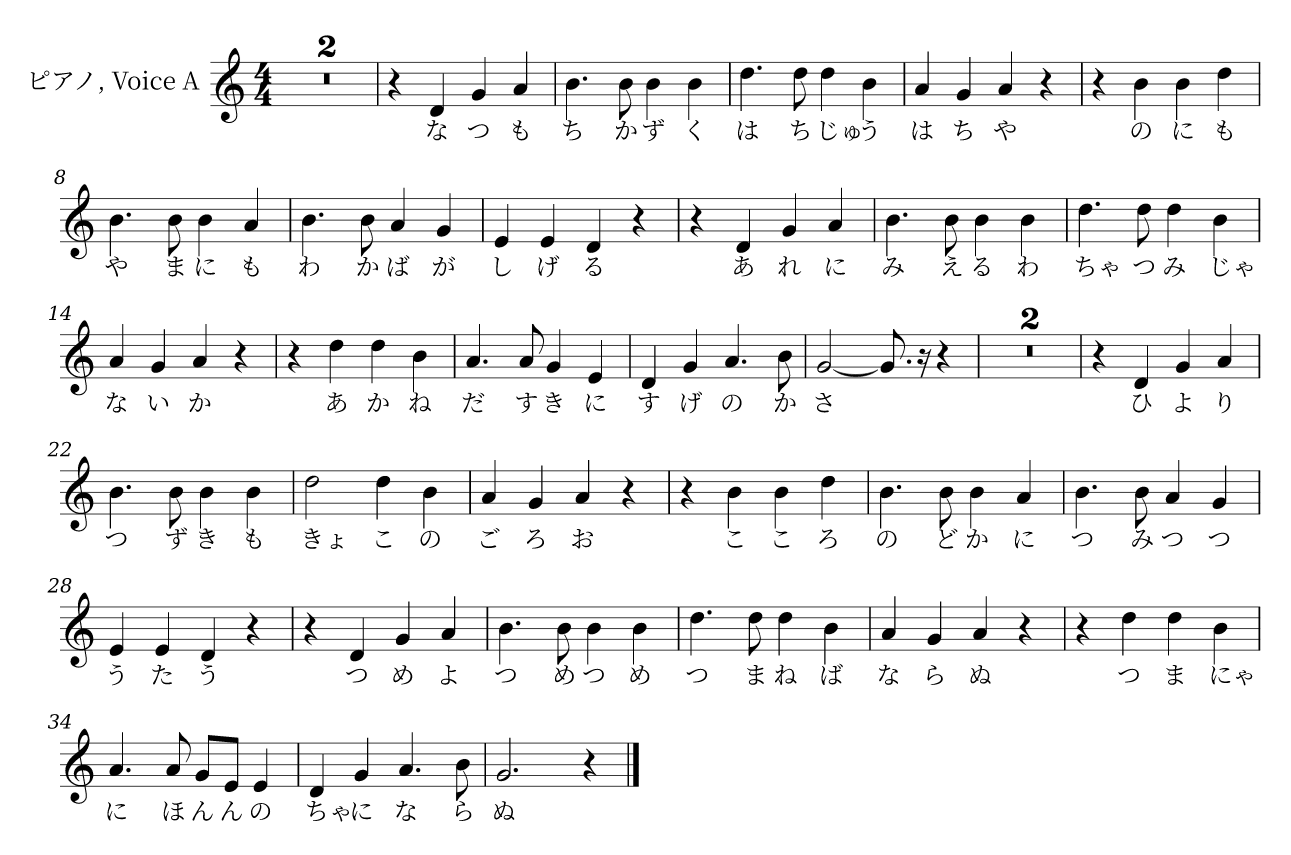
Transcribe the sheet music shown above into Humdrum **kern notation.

**kern	**text
*part1	*part1
*staff1	*staff1
*I"ピアノ, Voice A	*
*clefG2	*
*k[]	*
*M4/4	*
*MM120	*
=1	=1
1r	.
=2	=2
1r	.
=3	=3
4r	.
!	!LO:LY:b
4d/	な
!	!LO:LY:b
4g/	つ
!	!LO:LY:b
4a/	も
=4	=4
!	!LO:LY:b
4.b\	ち
!	!LO:LY:b
8b\	か
!	!LO:LY:b
4b\	ず
!	!LO:LY:b
4b\	く
=5	=5
!	!LO:LY:b
4.dd\	は
!	!LO:LY:b
8dd\	ち
!	!LO:LY:b
4dd\	じゅ
!	!LO:LY:b
4b\	う
=6	=6
!	!LO:LY:b
4a/	は
!	!LO:LY:b
4g/	ち
!	!LO:LY:b
4a/	や
4r	.
=7	=7
4r	.
!	!LO:LY:b
4b\	の
!	!LO:LY:b
4b\	に
!	!LO:LY:b
4dd\	も
=8	=8
!	!LO:LY:b
4.b\	や
!	!LO:LY:b
8b\	ま
!	!LO:LY:b
4b\	に
!	!LO:LY:b
4a/	も
=9	=9
!	!LO:LY:b
4.b\	わ
!	!LO:LY:b
8b\	か
!	!LO:LY:b
4a/	ば
!	!LO:LY:b
4g/	が
=10	=10
!	!LO:LY:b
4e/	し
!	!LO:LY:b
4e/	げ
!	!LO:LY:b
4d/	る
4r	.
!!LO:LB:g=z
=11	=11
4r	.
!	!LO:LY:b
4d/	あ
!	!LO:LY:b
4g/	れ
!	!LO:LY:b
4a/	に
=12	=12
!	!LO:LY:b
4.b\	み
!	!LO:LY:b
8b\	え
!	!LO:LY:b
4b\	る
!	!LO:LY:b
4b\	わ
=13	=13
!	!LO:LY:b
4.dd\	ちゃ
!	!LO:LY:b
8dd\	つ
!	!LO:LY:b
4dd\	み
!	!LO:LY:b
4b\	じゃ
=14	=14
!	!LO:LY:b
4a/	な
!	!LO:LY:b
4g/	い
!	!LO:LY:b
4a/	か
4r	.
=15	=15
4r	.
!	!LO:LY:b
4dd\	あ
!	!LO:LY:b
4dd\	か
!	!LO:LY:b
4b\	ね
=16	=16
!	!LO:LY:b
4.a/	だ
!	!LO:LY:b
8a/	す
!	!LO:LY:b
4g/	き
!	!LO:LY:b
4e/	に
=17	=17
!	!LO:LY:b
4d/	す
!	!LO:LY:b
4g/	げ
!	!LO:LY:b
4.a/	の
!	!LO:LY:b
8b\	か
=18	=18
!	!LO:LY:b
[2g/	さ
8.g/]	.
16r	.
4r	.
=19	=19
1r	.
!!LO:LB:g=z
=20	=20
1r	.
=21	=21
4r	.
!	!LO:LY:b
4d/	ひ
!	!LO:LY:b
4g/	よ
!	!LO:LY:b
4a/	り
=22	=22
!	!LO:LY:b
4.b\	つ
!	!LO:LY:b
8b\	ず
!	!LO:LY:b
4b\	き
!	!LO:LY:b
4b\	も
=23	=23
!	!LO:LY:b
2dd\	きょ
!	!LO:LY:b
4dd\	こ
!	!LO:LY:b
4b\	の
=24	=24
!	!LO:LY:b
4a/	ご
!	!LO:LY:b
4g/	ろ
!	!LO:LY:b
4a/	お
4r	.
=25	=25
4r	.
!	!LO:LY:b
4b\	こ
!	!LO:LY:b
4b\	こ
!	!LO:LY:b
4dd\	ろ
=26	=26
!	!LO:LY:b
4.b\	の
!	!LO:LY:b
8b\	ど
!	!LO:LY:b
4b\	か
!	!LO:LY:b
4a/	に
=27	=27
!	!LO:LY:b
4.b\	つ
!	!LO:LY:b
8b\	み
!	!LO:LY:b
4a/	つ
!	!LO:LY:b
4g/	つ
=28	=28
!	!LO:LY:b
4e/	う
!	!LO:LY:b
4e/	た
!	!LO:LY:b
4d/	う
4r	.
=29	=29
4r	.
!	!LO:LY:b
4d/	つ
!	!LO:LY:b
4g/	め
!	!LO:LY:b
4a/	よ
!!LO:LB:g=z
=30	=30
!	!LO:LY:b
4.b\	つ
!	!LO:LY:b
8b\	め
!	!LO:LY:b
4b\	つ
!	!LO:LY:b
4b\	め
=31	=31
!	!LO:LY:b
4.dd\	つ
!	!LO:LY:b
8dd\	ま
!	!LO:LY:b
4dd\	ね
!	!LO:LY:b
4b\	ば
=32	=32
!	!LO:LY:b
4a/	な
!	!LO:LY:b
4g/	ら
!	!LO:LY:b
4a/	ぬ
4r	.
=33	=33
4r	.
!	!LO:LY:b
4dd\	つ
!	!LO:LY:b
4dd\	ま
!	!LO:LY:b
4b\	にゃ
=34	=34
!	!LO:LY:b
4.a/	に
!	!LO:LY:b
8a/	ほ
!	!LO:LY:b
8g/L	ん
!	!LO:LY:b
8e/J	ん
!	!LO:LY:b
4e/	の
=35	=35
!	!LO:LY:b
4d/	ちゃ
!	!LO:LY:b
4g/	に
!	!LO:LY:b
4.a/	な
!	!LO:LY:b
8b\	ら
=36	=36
!	!LO:LY:b
2.g/	ぬ
4r	.
==	==
*-	*-
